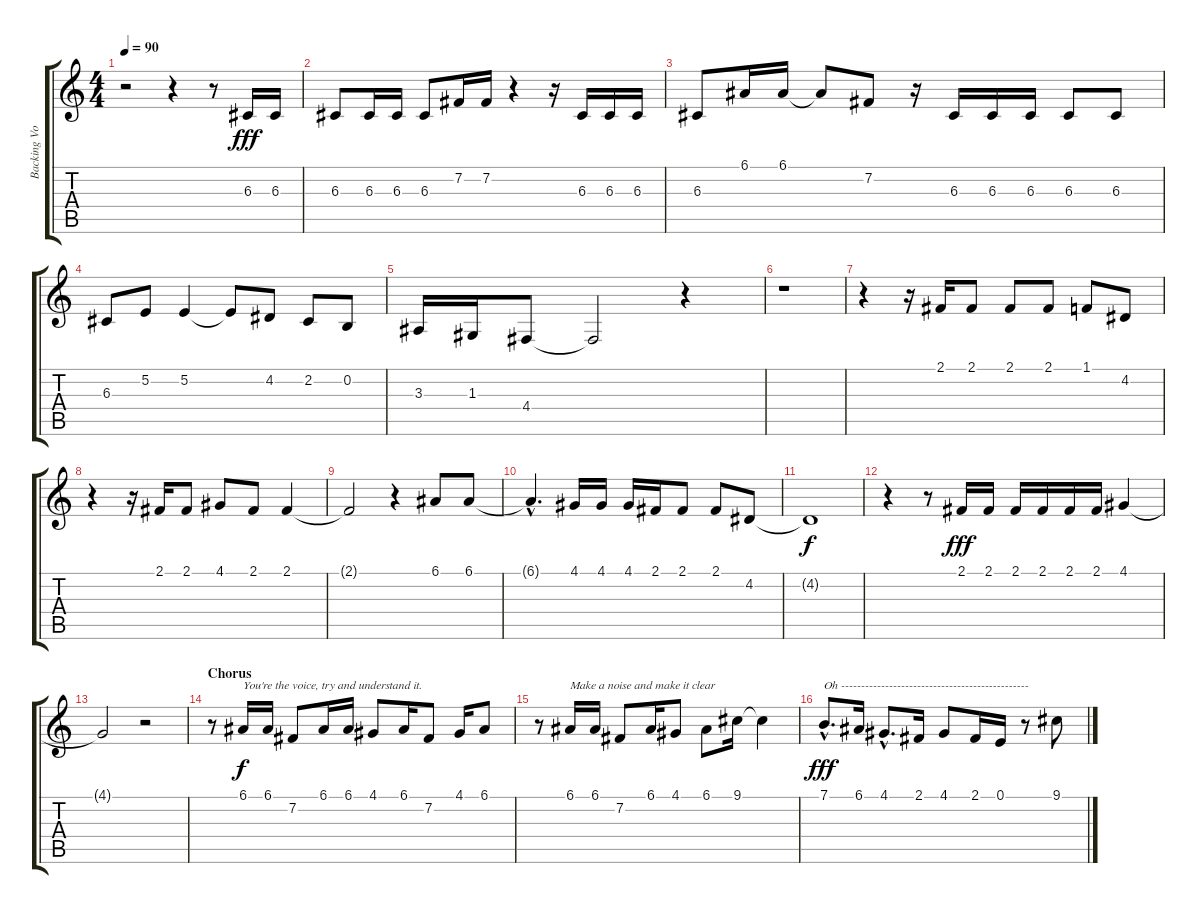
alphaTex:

\track ("Backing Vocals" "Backing Vo") {instrument choiraahs}
\staff {score tabs}
\tuning (E4 B3 G3 D3 A2 E2) {hide}
\ts (4 4)
\tempo 90
\clef g2
\ks c
r.2{dy fff} r.4 r.8 6.3.16 6.3.16 |
6.3.8 6.3.16 6.3.16 6.3.8 7.2.16 7.2.16 r.4 r.16 6.3.16 6.3.16 6.3.16 |
6.3.8 6.1.16 6.1.16 6.1{t}.8 7.2.8 r.16 6.3.16 6.3.16 6.3.16 6.3.8 6.3.8 |
6.3.8 5.2.8 5.2.4 5.2{t}.8 4.2.8 2.2.8 0.2.8 |
3.3.16 1.3.16 4.4.8 4.4{t}.2 r.4 |
r.1 |
r.4 r.16 2.1.16 2.1.8 2.1.8 2.1.8 1.1.8 4.2.8 |
r.4 r.16 2.1.16 2.1.8 4.1.8 2.1.8 2.1.4 |
2.1{t}.2 r.4 6.1.8 6.1.8 |
6.1{hac t}.4{d} 4.1.16 4.1.16 4.1.16 2.1.16 2.1.8 2.1.8 4.2.8 |
4.2{t}.1{dy f} |
r.4 r.8 2.1.16{dy fff} 2.1.16 2.1.16 2.1.16 2.1.16 2.1.16 4.1.4 |
4.1{t}.2 r.2 |
\section ("" "Chorus")
r.8 6.1.16{txt "You're the voice, try and understand it." dy f} 6.1.16 7.2.8 6.1.16 6.1.16 4.1.8 6.1.16 7.2.8 4.1.16 6.1.8 |
r.8 6.1.16{txt "Make a noise and make it clear"} 6.1.16 7.2.8 6.1.16 4.1.8 6.1.8 9.1.16 9.1{t}.4 |
7.1{hac}.8{d txt "Oh -----------------------------------------------" dy fff} 6.1.16 4.1{hac}.8{d} 2.1.16 4.1.8 2.1.16 0.1.16 r.8 9.1.8
